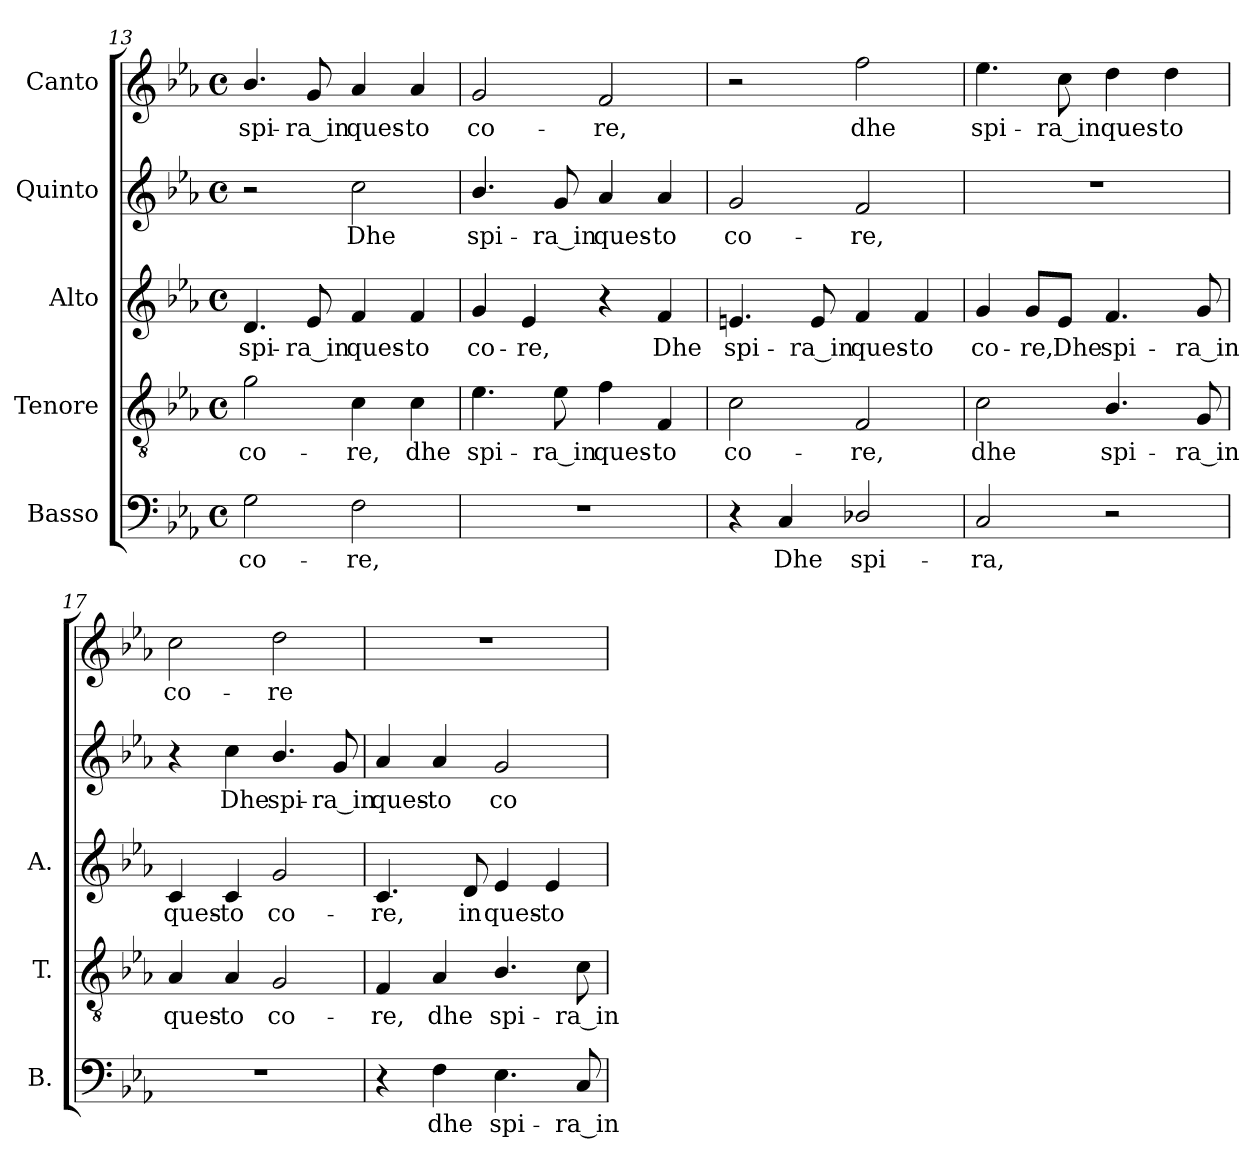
**kern	**text	**kern	**text	**kern	**text	**kern	**text	**kern	**text
*part5	*part5	*part4	*part4	*part3	*part3	*part2	*part2	*part1	*part1
*staff5	*staff5	*staff4	*staff4	*staff3	*staff3	*staff2	*staff2	*staff1	*staff1
*I"Basso	*	*I"Tenore	*	*I"Alto	*	*I"Quinto	*	*I"Canto	*
*I'B.	*	*I'T.	*	*I'A.	*	*	*	*	*
*clefF4	*	*clefGv2	*	*clefG2	*	*clefG2	*	*clefG2	*
*	*	*ITrd7c12	*	*	*	*	*	*	*
*k[b-e-a-]	*	*k[b-e-a-]	*	*k[b-e-a-]	*	*k[b-e-a-]	*	*k[b-e-a-]	*
*E-:	*	*E-:	*	*E-:	*	*E-:	*	*E-:	*
*M4/4	*	*M4/4	*	*M4/4	*	*M4/4	*	*M4/4	*
*met(c)	*	*met(c)	*	*met(c)	*	*met(c)	*	*met(c)	*
=13	=13	=13	=13	=13	=13	=13	=13	=13	=13
!	!LO:LY:b:color=#000000	!	!	!	!	!	!	!	!
!	!	!	!LO:LY:b:color=#000000	!	!	!	!	!	!
!	!	!	!	!	!LO:LY:b:color=#000000	!	!	!	!
!	!	!	!	!	!	!	!	!	!LO:LY:b:color=#000000
2Gi\	co-	2Gi\	co-	4.di/	spi-	2r	.	4.b-i/	spi-
!	!	!	!	!	!LO:LY:b:color=#000000	!	!	!	!
!	!	!	!	!	!	!	!	!	!LO:LY:b:color=#000000
.	.	.	.	8e-i/	-ra_in	.	.	8gi/	-ra_in
!	!LO:LY:b:color=#000000	!	!	!	!	!	!	!	!
!	!	!	!LO:LY:b:color=#000000	!	!	!	!	!	!
!	!	!	!	!	!LO:LY:b:color=#000000	!	!	!	!
!	!	!	!	!	!	!	!LO:LY:b:color=#000000	!	!
!	!	!	!	!	!	!	!	!	!LO:LY:b:color=#000000
2Fi\	-re,	4Ci\	-re,	4fi/	ques-	2cci\	Dhe	4a-i/	ques-
!	!	!	!LO:LY:b:color=#000000	!	!	!	!	!	!
!	!	!	!	!	!LO:LY:b:color=#000000	!	!	!	!
!	!	!	!	!	!	!	!	!	!LO:LY:b:color=#000000
.	.	4Ci\	dhe	4fi/	-to	.	.	4a-i/	-to
=14	=14	=14	=14	=14	=14	=14	=14	=14	=14
!	!	!	!LO:LY:b:color=#000000	!	!	!	!	!	!
!	!	!	!	!	!LO:LY:b:color=#000000	!	!	!	!
!	!	!	!	!	!	!	!LO:LY:b:color=#000000	!	!
!	!	!	!	!	!	!	!	!	!LO:LY:b:color=#000000
1r	.	4.E-i\	spi-	4gi/	co-	4.b-i/	spi-	2gi/	co-
!	!	!	!	!	!LO:LY:b:color=#000000	!	!	!	!
.	.	.	.	4e-i/	-re,	.	.	.	.
!	!	!	!LO:LY:b:color=#000000	!	!	!	!	!	!
!	!	!	!	!	!	!	!LO:LY:b:color=#000000	!	!
.	.	8E-i\	-ra_in	.	.	8gi/	-ra_in	.	.
!	!	!	!LO:LY:b:color=#000000	!	!	!	!	!	!
!	!	!	!	!	!	!	!LO:LY:b:color=#000000	!	!
!	!	!	!	!	!	!	!	!	!LO:LY:b:color=#000000
.	.	4Fi\	ques-	4r	.	4a-i/	ques-	2fi/	-re,
!	!	!	!LO:LY:b:color=#000000	!	!	!	!	!	!
!	!	!	!	!	!LO:LY:b:color=#000000	!	!	!	!
!	!	!	!	!	!	!	!LO:LY:b:color=#000000	!	!
.	.	4FFi/	-to	4fi/	Dhe	4a-i/	-to	.	.
=15	=15	=15	=15	=15	=15	=15	=15	=15	=15
!	!	!	!LO:LY:b:color=#000000	!	!	!	!	!	!
!	!	!	!	!	!LO:LY:b:color=#000000	!	!	!	!
!	!	!	!	!	!	!	!LO:LY:b:color=#000000	!	!
4r	.	2Ci\	co-	4.eni/	spi-	2gi/	co-	2r	.
!	!LO:LY:b:color=#000000	!	!	!	!	!	!	!	!
4Ci/	Dhe	.	.	.	.	.	.	.	.
!	!	!	!	!	!LO:LY:b:color=#000000	!	!	!	!
.	.	.	.	8ei/	-ra_in	.	.	.	.
!	!LO:LY:b:color=#000000	!	!	!	!	!	!	!	!
!	!	!	!LO:LY:b:color=#000000	!	!	!	!	!	!
!	!	!	!	!	!LO:LY:b:color=#000000	!	!	!	!
!	!	!	!	!	!	!	!LO:LY:b:color=#000000	!	!
!	!	!	!	!	!	!	!	!	!LO:LY:b:color=#000000
2D-Xi/	spi-	2FFi/	-re,	4fi/	ques-	2fi/	-re,	2ffi\	dhe
!	!	!	!	!	!LO:LY:b:color=#000000	!	!	!	!
.	.	.	.	4fi/	-to	.	.	.	.
=16	=16	=16	=16	=16	=16	=16	=16	=16	=16
!	!LO:LY:b:color=#000000	!	!	!	!	!	!	!	!
!	!	!	!LO:LY:b:color=#000000	!	!	!	!	!	!
!	!	!	!	!	!LO:LY:b:color=#000000	!	!	!	!
!	!	!	!	!	!	!	!	!	!LO:LY:b:color=#000000
2Ci/	-ra,	2Ci\	dhe	4gi/	co-	1r	.	4.ee-i\	spi-
!	!	!	!	!	!LO:LY:b:color=#000000	!	!	!	!
.	.	.	.	8gi/L	-re,	.	.	.	.
!	!	!	!	!	!LO:LY:b:color=#000000	!	!	!	!
!	!	!	!	!	!	!	!	!	!LO:LY:b:color=#000000
.	.	.	.	8e-i/J	Dhe	.	.	8cci\	-ra_in
!	!	!	!LO:LY:b:color=#000000	!	!	!	!	!	!
!	!	!	!	!	!LO:LY:b:color=#000000	!	!	!	!
!	!	!	!	!	!	!	!	!	!LO:LY:b:color=#000000
2r	.	4.BB-i/	spi-	4.fi/	spi-	.	.	4ddi\	ques-
!	!	!	!	!	!	!	!	!	!LO:LY:b:color=#000000
.	.	.	.	.	.	.	.	4ddi\	-to
!	!	!	!LO:LY:b:color=#000000	!	!	!	!	!	!
!	!	!	!	!	!LO:LY:b:color=#000000	!	!	!	!
.	.	8GGi/	-ra_in	8gi/	-ra_in	.	.	.	.
!!LO:PB:g=z
=17	=17	=17	=17	=17	=17	=17	=17	=17	=17
!	!	!	!LO:LY:b:color=#000000	!	!	!	!	!	!
!	!	!	!	!	!LO:LY:b:color=#000000	!	!	!	!
!	!	!	!	!	!	!	!	!	!LO:LY:b:color=#000000
1r	.	4AA-i/	ques-	4ci/	ques-	4r	.	2cci\	co-
!	!	!	!LO:LY:b:color=#000000	!	!	!	!	!	!
!	!	!	!	!	!LO:LY:b:color=#000000	!	!	!	!
!	!	!	!	!	!	!	!LO:LY:b:color=#000000	!	!
.	.	4AA-i/	-to	4ci/	-to	4cci\	Dhe	.	.
!	!	!	!LO:LY:b:color=#000000	!	!	!	!	!	!
!	!	!	!	!	!LO:LY:b:color=#000000	!	!	!	!
!	!	!	!	!	!	!	!LO:LY:b:color=#000000	!	!
!	!	!	!	!	!	!	!	!	!LO:LY:b:color=#000000
.	.	2GGi/	co-	2gi/	co-	4.b-i/	spi-	2ddi\	-re
!	!	!	!	!	!	!	!LO:LY:b:color=#000000	!	!
.	.	.	.	.	.	8gi/	-ra_in	.	.
=18	=18	=18	=18	=18	=18	=18	=18	=18	=18
!	!	!	!LO:LY:b:color=#000000	!	!	!	!	!	!
!	!	!	!	!	!LO:LY:b:color=#000000	!	!	!	!
!	!	!	!	!	!	!	!LO:LY:b:color=#000000	!	!
4r	.	4FFi/	-re,	4.ci/	-re,	4a-i/	ques-	1r	.
!	!LO:LY:b:color=#000000	!	!	!	!	!	!	!	!
!	!	!	!LO:LY:b:color=#000000	!	!	!	!	!	!
!	!	!	!	!	!	!	!LO:LY:b:color=#000000	!	!
4Fi\	dhe	4AA-i/	dhe	.	.	4a-i/	-to	.	.
!	!	!	!	!	!LO:LY:b:color=#000000	!	!	!	!
.	.	.	.	8di/	in	.	.	.	.
!	!LO:LY:b:color=#000000	!	!	!	!	!	!	!	!
!	!	!	!LO:LY:b:color=#000000	!	!	!	!	!	!
!	!	!	!	!	!LO:LY:b:color=#000000	!	!	!	!
!	!	!	!	!	!	!	!LO:LY:b:color=#000000	!	!
4.E-i\	spi-	4.BB-i/	spi-	4e-i/	ques-	2gi/	co-	.	.
!	!	!	!	!	!LO:LY:b:color=#000000	!	!	!	!
.	.	.	.	4e-i/	-to	.	.	.	.
!	!LO:LY:b:color=#000000	!	!	!	!	!	!	!	!
!	!	!	!LO:LY:b:color=#000000	!	!	!	!	!	!
8Ci/	-ra_in	8Ci\	-ra_in	.	.	.	.	.	.
=	=	=	=	=	=	=	=	=	=
*-	*-	*-	*-	*-	*-	*-	*-	*-	*-
